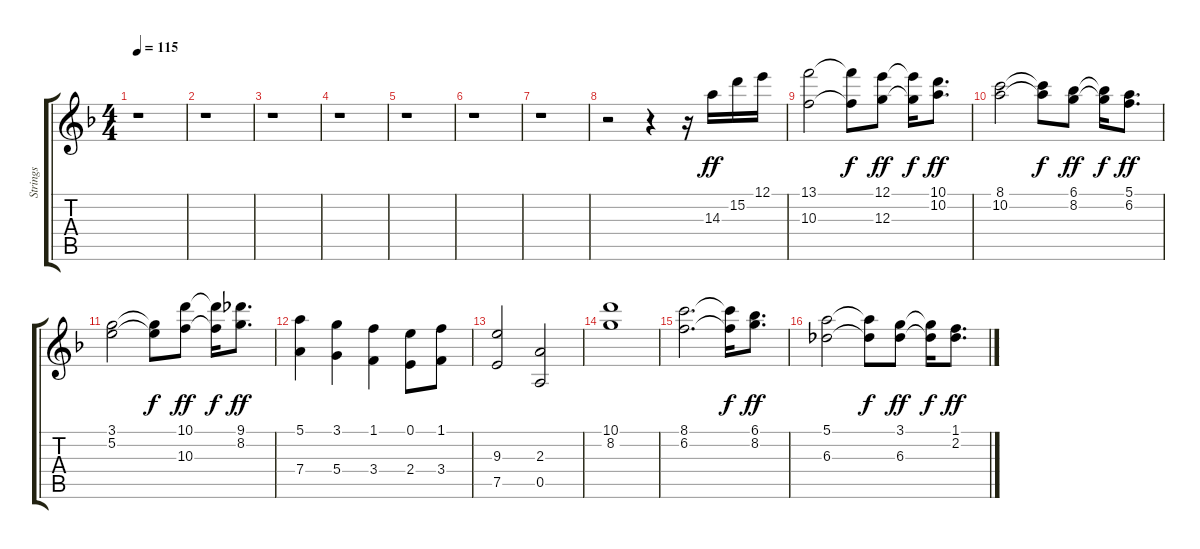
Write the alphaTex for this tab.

\track ("Strings" "Strings") {instrument stringensemble1}
\staff {score tabs}
\tuning (E5 B4 G4 D4 A3 E3) {hide}
\ts (4 4)
\tempo 115
\clef g2
\ks dminor
r.1{dy ff} |
r.1 |
r.1 |
r.1 |
r.1 |
r.1 |
r.1 |
r.2 r.4 r.16 14.3.16 15.2.16 12.1.16 |
(13.1 10.3).2 (13.1{t} 10.3{t}).8{dy f} (12.1 12.3).8{dy ff} (12.1{t} 12.3{t}).16{dy f} (10.1 10.2).8{d dy ff} |
(8.1 10.2).2 (8.1{t} 10.2{t}).8{dy f} (6.1 8.2).8{dy ff} (6.1{t} 8.2{t}).16{dy f} (5.1 6.2).8{d dy ff} |
(3.1 5.2).2 (3.1{t} 5.2{t}).8{dy f} (10.1 10.3).8{dy ff} (10.1{t} 10.3{t}).16{dy f} (9.1 8.2).8{d dy ff} |
(5.1 7.4).4 (3.1 5.4).4 (1.1 3.4).4 (0.1 2.4).8 (1.1 3.4).8 |
(9.3 7.5).2 (2.3 0.5).2 |
(10.1 8.2).1 |
(8.1 6.2).2{d} (8.1{t} 6.2{t}).16{dy f} (6.1 8.2).8{d dy ff} |
(5.1 6.3).2 (5.1{t} 6.3{t}).8{dy f} (3.1 6.3).8{dy ff} (3.1{t} 6.3{t}).16{dy f} (1.1 2.2).8{d dy ff}
